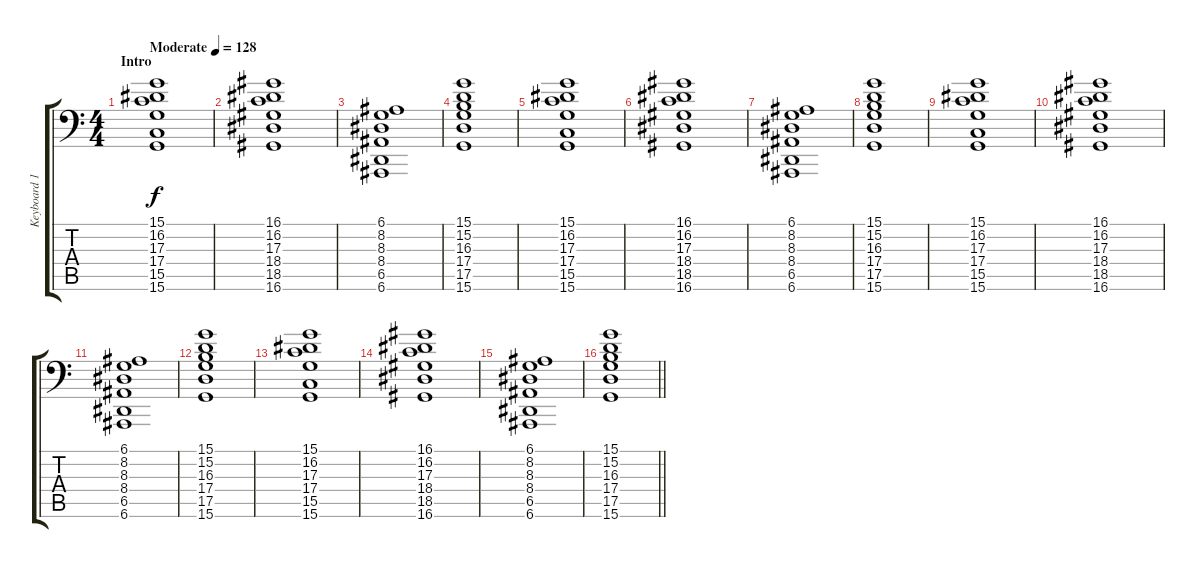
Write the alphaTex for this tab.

\track ("Keyboard 1" "Keyboard 1") {instrument stringensemble1}
\staff {score tabs}
\tuning (E3 B2 G2 D2 A1 E1) {hide}
\ts (4 4)
\section ("" "Intro")
\tempo (128 "Moderate")
\clef f4
\ks c
(15.1 16.2 17.3 17.4 15.5 15.6).1{dy f instrument stringensemble1} |
(16.1 16.2 17.3 18.4 18.5 16.6).1 |
(6.1 8.2 8.3 8.4 6.5 6.6).1 |
(15.1 15.2 16.3 17.4 17.5 15.6).1 |
(15.1 16.2 17.3 17.4 15.5 15.6).1 |
(16.1 16.2 17.3 18.4 18.5 16.6).1 |
(6.1 8.2 8.3 8.4 6.5 6.6).1 |
(15.1 15.2 16.3 17.4 17.5 15.6).1 |
(15.1 16.2 17.3 17.4 15.5 15.6).1 |
(16.1 16.2 17.3 18.4 18.5 16.6).1 |
(6.1 8.2 8.3 8.4 6.5 6.6).1 |
(15.1 15.2 16.3 17.4 17.5 15.6).1 |
(15.1 16.2 17.3 17.4 15.5 15.6).1 |
(16.1 16.2 17.3 18.4 18.5 16.6).1 |
(6.1 8.2 8.3 8.4 6.5 6.6).1 |
\barLineRight lightlight
(15.1 15.2 16.3 17.4 17.5 15.6).1
